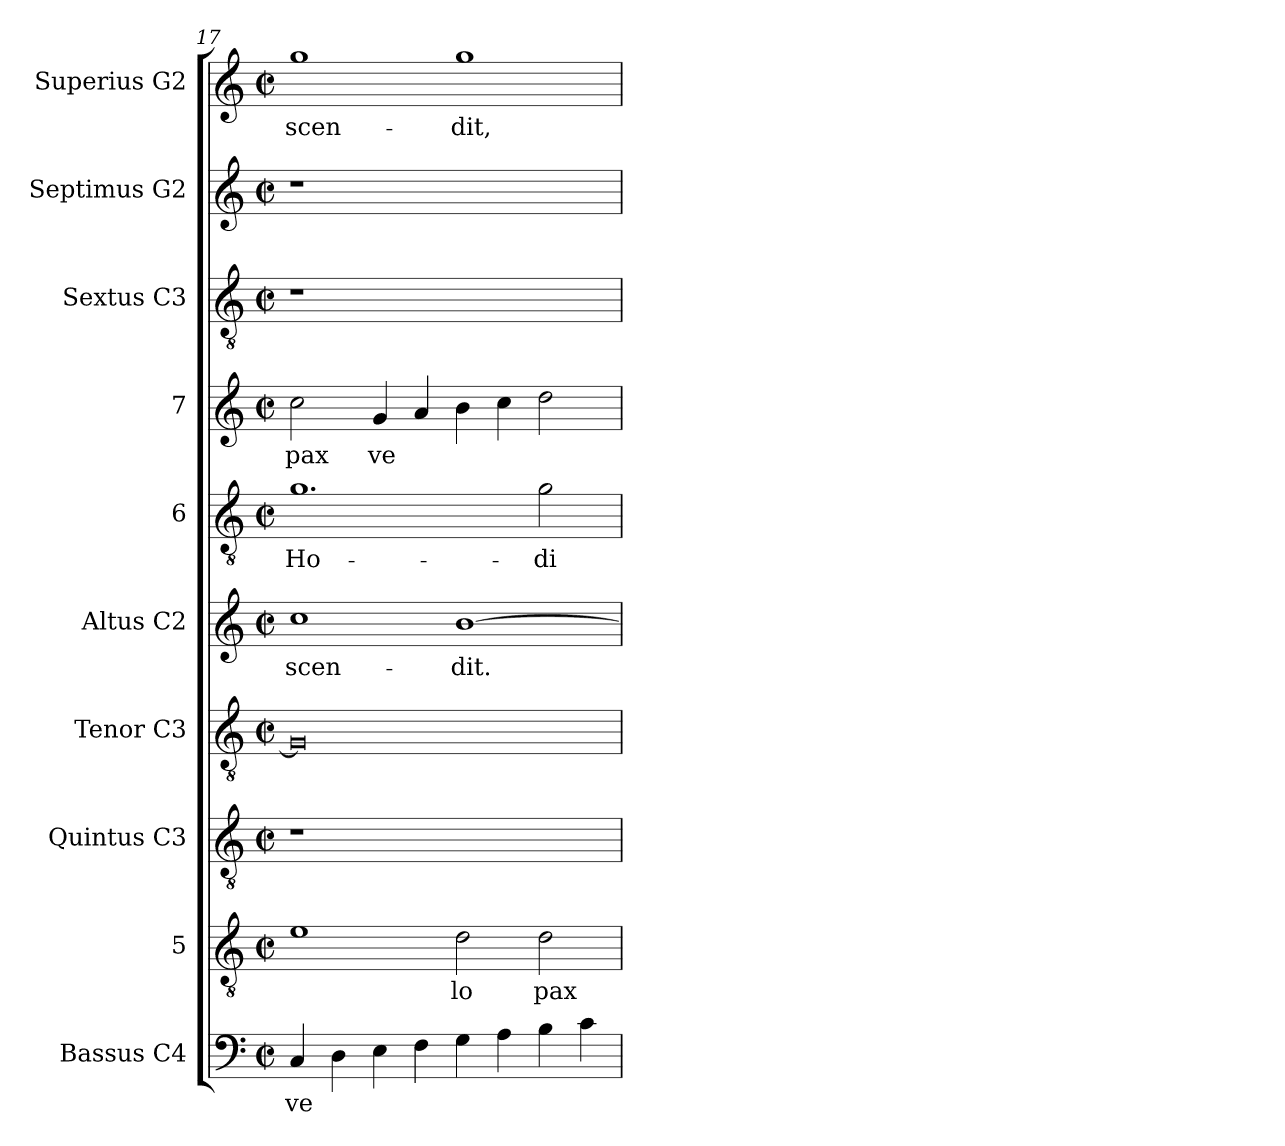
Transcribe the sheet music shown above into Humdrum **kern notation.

**kern	**text	**kern	**text	**kern	**kern	**text	**kern	**text	**kern	**text	**kern	**text	**kern	**kern	**kern	**text
*part10	*part10	*part9	*part9	*part8	*part7	*part7	*part6	*part6	*part5	*part5	*part4	*part4	*part3	*part2	*part1	*part1
*staff10	*staff10	*staff9	*staff9	*staff8	*staff7	*staff7	*staff6	*staff6	*staff5	*staff5	*staff4	*staff4	*staff3	*staff2	*staff1	*staff1
*I"Bassus  C4	*	*I"5	*	*I"Quintus  C3	*I"Tenor  C3	*	*I"Altus  C2	*	*I"6	*	*I"7	*	*I"Sextus  C3	*I"Septimus  G2	*I"Superius  G2	*
*I'B	*	*	*	*	*I'T	*	*I'A	*	*	*	*	*	*	*	*I'S	*
*clefF4	*	*clefGv2	*	*clefGv2	*clefGv2	*	*clefG2	*	*clefGv2	*	*clefG2	*	*clefGv2	*clefG2	*clefG2	*
*k[]	*	*k[]	*	*k[]	*k[]	*	*k[]	*	*k[]	*	*k[]	*	*k[]	*k[]	*k[]	*
*C:	*	*C:	*	*C:	*C:	*	*C:	*	*C:	*	*C:	*	*C:	*C:	*C:	*
*M2/2	*	*M2/2	*	*M2/2	*M2/2	*	*M2/2	*	*M2/2	*	*M2/2	*	*M2/2	*M2/2	*M2/2	*
*met(c|)	*	*met(c|)	*	*met(c|)	*met(c|)	*	*met(c|)	*	*met(c|)	*	*met(c|)	*	*met(c|)	*met(c|)	*met(c|)	*
=17	=17	=17	=17	=17	=17	=17	=17	=17	=17	=17	=17	=17	=17	=17	=17	=17
!	!LO:LY:b:cj	!	!LO:LY:b:cj	!	!	!LO:LY:b:cj	!	!LO:LY:b:cj	!	!LO:LY:b:rj	!	!LO:LY:b:cj	!	!	!	!LO:LY:b:cj
4C/	ve-	1e	--	1r	0G]	.	1cc	-scen-	1.g	Ho-	2cc\	pax	1r	1r	1gg	-scen-
!	!LO:LY:b:cj	!	!	!	!	!	!	!	!	!	!	!	!	!	!	!
4D\	--	.	.	.	.	.	.	.	.	.	.	.	.	.	.	.
!	!LO:LY:b:cj	!	!	!	!	!	!	!	!	!	!	!LO:LY:b:cj	!	!	!	!
4E\	--	.	.	.	.	.	.	.	.	.	4g/	ve-	.	.	.	.
!	!LO:LY:b:cj	!	!	!	!	!	!	!	!	!	!	!LO:LY:b:cj	!	!	!	!
4F\	--	.	.	.	.	.	.	.	.	.	4a/	--	.	.	.	.
!	!LO:LY:b:cj	!	!LO:LY:b:cj	!	!	!	!	!LO:LY:b:cj	!	!	!	!LO:LY:b:cj	!	!	!	!LO:LY:b:cj
4G\	--	2d\	-lo	1ryy	.	.	[>1b	-dit.	.	.	4b\	--	1ryy	1ryy	1gg	-dit,
!	!LO:LY:b:cj	!	!	!	!	!	!	!	!	!	!	!LO:LY:b:cj	!	!	!	!
4A\	--	.	.	.	.	.	.	.	.	.	4cc\	--	.	.	.	.
!	!LO:LY:b:cj	!	!LO:LY:b:cj	!	!	!	!	!	!	!LO:LY:b:rj	!	!LO:LY:b:cj	!	!	!	!
4B\	--	2d\	pax	.	.	.	.	.	2g\	-di-	2dd\	--	.	.	.	.
!	!LO:LY:b:cj	!	!	!	!	!	!	!	!	!	!	!	!	!	!	!
4c\	--	.	.	.	.	.	.	.	.	.	.	.	.	.	.	.
=	=	=	=	=	=	=	=	=	=	=	=	=	=	=	=	=
*-	*-	*-	*-	*-	*-	*-	*-	*-	*-	*-	*-	*-	*-	*-	*-	*-
